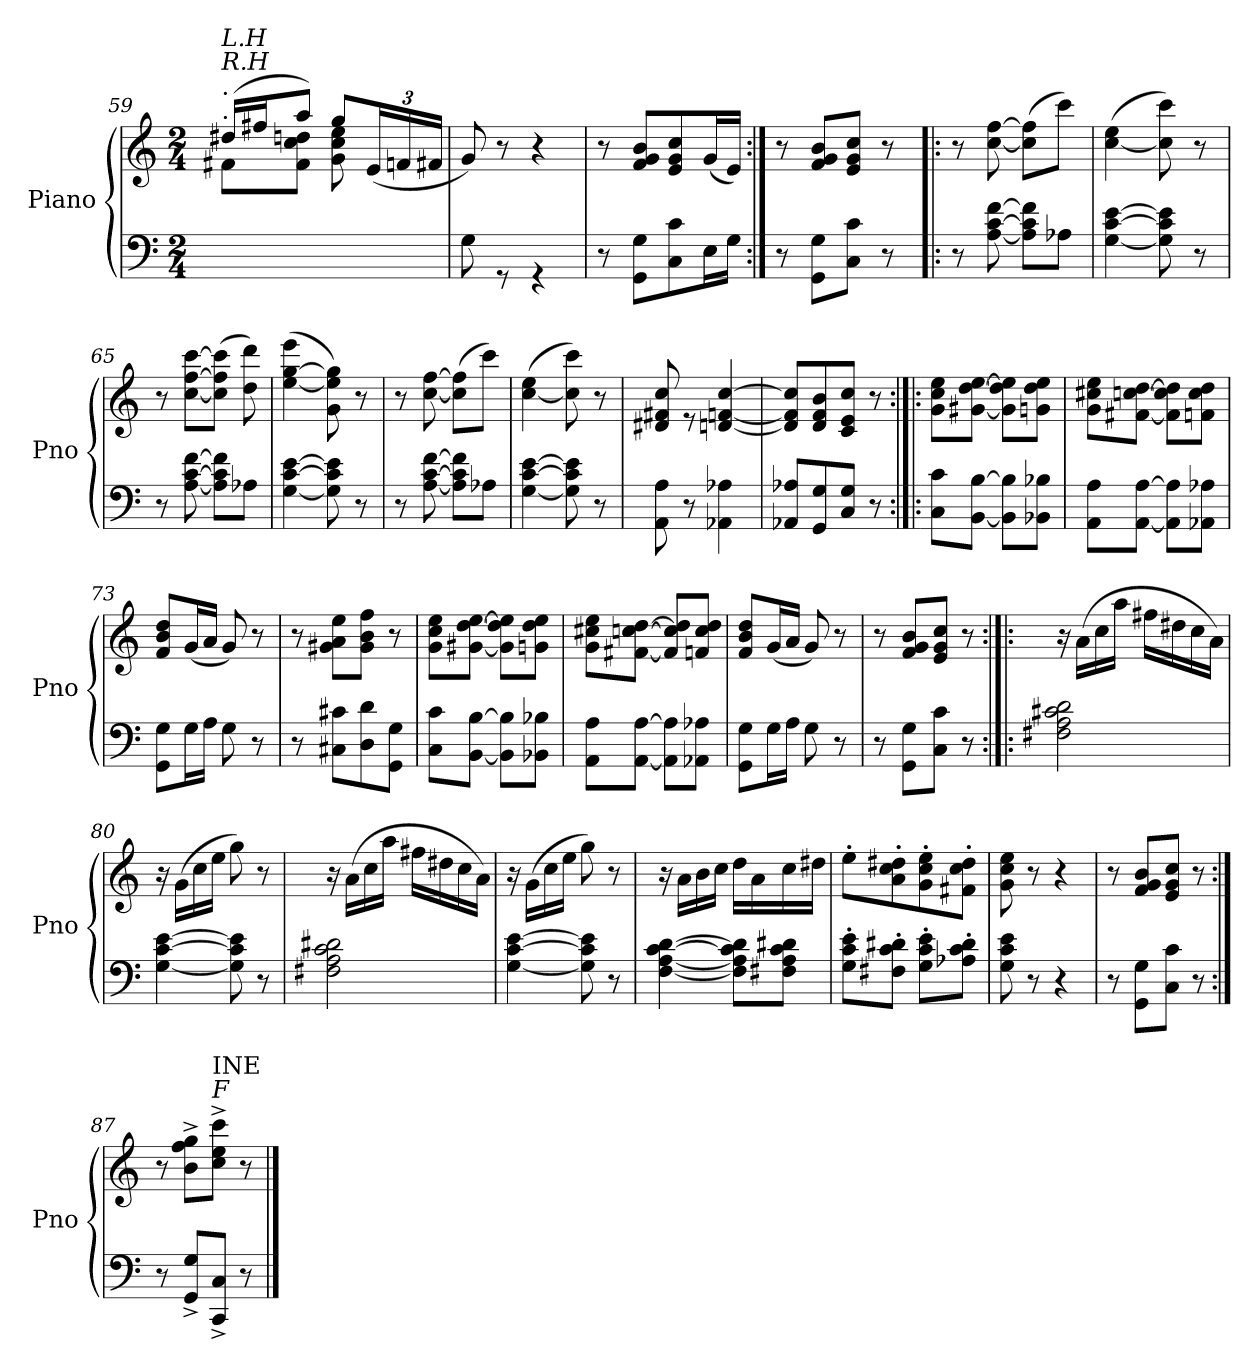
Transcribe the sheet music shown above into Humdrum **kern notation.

**kern	**kern
*part1	*part1
*staff2	*staff1
*I"Piano	*
*I'Pno	*
*clefF4	*clefG2
*k[]	*k[]
*M2/4	*M2/4
=59	=59
*	*^
!	!LO:TX:a:i:t=R.H	!
!	!LO:TX:a:t=.	!
!	!LO:TX:a:i:t=L.H	!
!	!LO:TX:a:t=.	!
4.ryy	(>16dd#X/LL	8f#X\L
.	16ff#X/J	.
.	8aa/J)	8f#\ 8cc\ 8dd\J
.	8gg/L	8g\ 8cc\ 8ee\L
*Xbrackettup	*Xbrackettup	*
24E/L	(>24e/L	8ryy
24F/	24f/	.
24F#X/JJ	24f#X/JJ	.
*	*v	*v
!!LO:LB:g=z
=60	=60
8G\	8g/)
8rGG	8r
4rGG	4r
=61	=61
8r	8r
8GG\ 8G\L	8f/ 8g/ 8b/L
8C\ 8c\	8e/ 8g/ 8cc/
16E\L	(<16g/L
16G\JJ	16e/JJ)
=62:|!	=62:|!
8r	8r
8GG\ 8G\L	8f/ 8g/ 8b/L
8C\ 8c\J	8e/ 8g/ 8cc/J
8r	8r
=63!|:	=63!|:
8r	8r
[8A\ [8c\ [8f\	[8cc\ [8ff\
8A\] 8c\] 8f\]L	(>8cc\] 8ff\]L
8A-X\J	8ccc\J)
=64	=64
[4G\ [4c\ [4e\	(>[4cc\ 4ee\
8G\] 8c\] 8e\]	8cc\] 8ccc\)
8r	8r
!!LO:LB:g=z
=65	=65
8r	8r
[8A\ [8c\ [8f\	[8cc\ [8ff\ [8ccc\L
8A\] 8c\] 8f\]L	(>8cc\] 8ff\] 8ccc\]J
8A-X\J	8dd\ 8ddd\)
=66	=66
[4G\ [4c\ [4e\	(>[4ee\ [4gg\ 4eee\
8G\] 8c\] 8e\]	8g\ 8ee\] 8gg\])
8r	8r
=67	=67
8r	8r
[8A\ [8c\ [8f\	[8cc\ [8ff\
8A\] 8c\] 8f\]L	(>8cc\] 8ff\]L
8A-X\J	8ccc\J)
=68	=68
[4G\ [4c\ [4e\	(>[4cc\ 4ee\
8G\] 8c\] 8e\]	8cc\] 8ccc\)
8r	8r
=69	=69
8AA\ 8A\	8d#X/ 8f#X/ 8cc/
8r	8re
4AA-X\ 4A-X\	[4dn/ [4fn/ [4cc/
=70	=70
8AA-X/ 8A-X/L	8d/] 8f/] 8cc/]L
8GG/ 8G/	8d/ 8f/ 8b/
8C/ 8G/J	8c/ 8e/ 8cc/J
8r	8r
!!LO:LB:g=z
=71:|!|:	=71:|!|:
8C\ 8c\L	8g\ 8cc\ 8ee\L
[8BB\ [8B\J	[8g#X\ [8dd\ [8ee\J
8BB\] 8B\]L	8g#\] 8dd\] 8ee\]L
8BB-X\ 8B-X\J	8gn\ 8dd\ 8ee\J
=72	=72
8AA\ 8A\L	8g\ 8cc#X\ 8ee\L
[8AA\ [8A\J	[8f#X\ [8ccn\ [8dd\J
8AA\] 8A\]L	8f#\] 8cc\] 8dd\]L
8AA-X\ 8A-X\J	8fn\ 8cc\ 8dd\J
=73	=73
8GG\ 8G\L	8f/ 8b/ 8dd/L
16G\L	(<16g/L
16A\JJ	16a/JJ
8G\	8g/)
8r	8r
=74	=74
8r	8r
8C#X\ 8c#X\L	8g#X\ 8a\ 8ee\L
8D\ 8d\	8g#\ 8b\ 8ff\J
8GG\ 8G\J	8r
=75	=75
8C\ 8c\L	8g\ 8cc\ 8ee\L
[8BB\ [8B\J	[8g#X\ [8dd\ [8ee\J
8BB\] 8B\]L	8g#\] 8dd\] 8ee\]L
8BB-X\ 8B-X\J	8gn\ 8dd\ 8ee\J
!!LO:PB:g=z
=76	=76
8AA\ 8A\L	8g\ 8cc#X\ 8ee\L
[8AA\ [8A\J	[8f#X\ [8ccn\ [8dd\J
8AA\] 8A\]L	8f#/] 8cc/] 8dd/]L
8AA-X\ 8A-X\J	8fn/ 8cc/ 8dd/J
=77	=77
8GG\ 8G\L	8f/ 8b/ 8dd/L
16G\L	(<16g/L
16A\JJ	16a/JJ
8G\	8g/)
8r	8r
=78	=78
8r	8r
8GG\ 8G\L	8f/ 8g/ 8b/L
8C\ 8c\J	8e/ 8g/ 8cc/J
8r	8r
=79:|!|:	=79:|!|:
2F#X\ 2A\ 2c#X\ 2d\	16r
.	(>16a\LL
.	16cc\
.	16aa\JJ
.	16ff#X\LL
.	16dd#X\
.	16cc\
.	16a\JJ)
!!LO:LB:g=z
=80	=80
[4G\ [4c\ [4e\	16r
.	(>16g\LL
.	16cc\
.	16ee\JJ
8G\] 8c\] 8e\]	8gg\)
8r	8r
=81	=81
2F#X\ 2A\ 2c\ 2d#X\	16r
.	(>16a\LL
.	16cc\
.	16aa\JJ
.	16ff#X\LL
.	16dd#X\
.	16cc\
.	16a\JJ)
=82	=82
[4G\ [4c\ [4e\	16r
.	(>16g\LL
.	16cc\
.	16ee\JJ
8G\] 8c\] 8e\]	8gg\)
8r	8r
=83	=83
[4F\ [4A\ [4c\ [4d\	16r
.	16a\LL
.	16b\
.	16cc\JJ
8F\] 8A\] 8c\] 8d\]L	16dd\LL
.	16a\
8F#X\ 8A\ 8c\ 8d#X\J	16cc\
.	16dd#X\JJ
!!LO:LB:g=z
=84	=84
8G\' 8c\' 8e\'L	8ee'\L
8F#X\' 8c\' 8d#X\'J	8a\' 8cc\' 8dd#X\'
8G\' 8c\' 8e\'L	8g\' 8cc\' 8ee\'
8A-X\' 8c\' 8d#\'J	8f#X\' 8cc\' 8dd#\'J
=85	=85
8G\ 8c\ 8e\	8g\ 8cc\ 8ee\
8r	8r
4r	4r
=86	=86
8r	8r
8GG\ 8G\L	8f/ 8g/ 8b/L
8C\ 8c\J	8e/ 8g/ 8cc/J
8r	8r
=87:|!	=87:|!
8r	8r
8GG/^ 8G/^L	8b\^ 8ff\^ 8gg\^L
!	!LO:TX:a:i:t=F
!	!LO:TX:a:t=INE
8CC/^ 8C/^J	8cc\^ 8ee\^ 8ccc\^J
8r	8r
==	==
*-	*-
